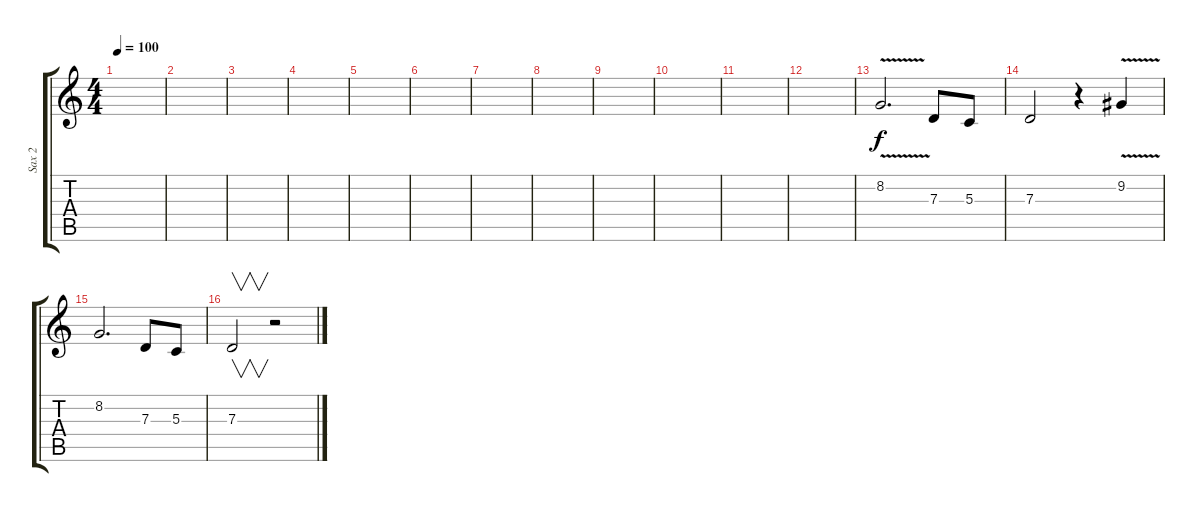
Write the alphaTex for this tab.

\track ("Sax 2" "Sax 2") {instrument altosax}
\staff {score tabs}
\tuning (E4 B3 G3 D3 A2 E2) {hide}
\ts (4 4)
\tempo 100
\clef g2
\ks c
|
|
|
|
|
|
|
|
|
|
|
|
8.2{v}.2{d} 7.3.8 5.3.8 |
7.3.2 r.4 9.2{v}.4 |
8.2.2{d} 7.3.8 5.3.8 |
7.3.2{v} r.2
